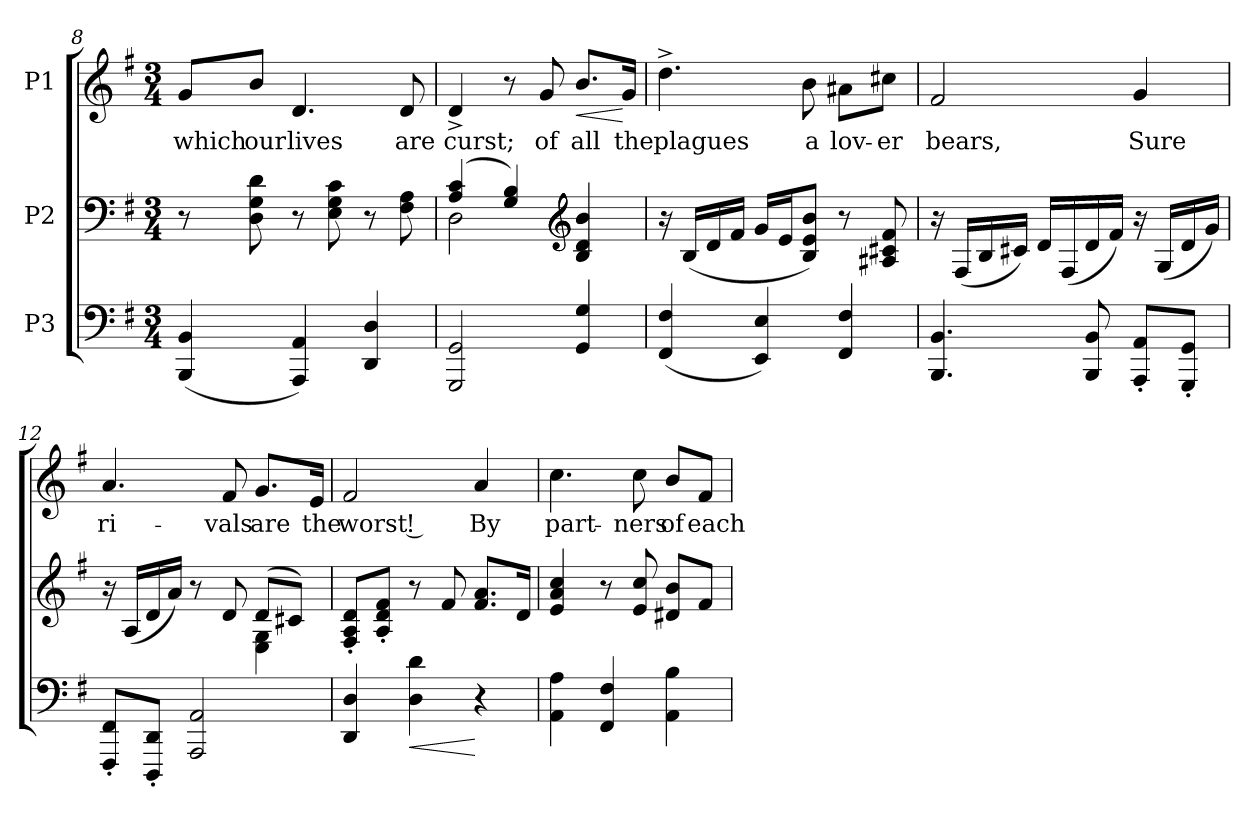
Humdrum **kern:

**kern	**dynam	**kern	**kern	**text	**dynam
*part3	*part3	*part2	*part1	*part1	*part1
*staff3	*staff3	*staff2	*staff1	*staff1	*staff1
*I"P3	*	*I"P2	*I"P1	*	*
*clefF4	*	*clefF4	*clefG2	*	*
*k[f#]	*	*k[f#]	*k[f#]	*	*
*G:	*	*G:	*G:	*	*
*M3/4	*	*M3/4	*M3/4	*	*
=8	=8	=8	=8	=8	=8
!	!	!	!	!LO:LY:b:color=#000000	!
(4BBBi/ 4BBi	.	8r	8gi/L	which	.
!	!	!	!	!LO:LY:b:color=#000000	!
.	.	8Di\ 8Gi 8di	8bi/J	our	.
!	!	!	!	!LO:LY:b:color=#000000	!
4AAAi/ 4AAi)	.	8r	4.di/	lives	.
.	.	8Ei\ 8Gi 8ci	.	.	.
4DDi/ 4Di	.	8r	.	.	.
!	!	!	!	!LO:LY:b:color=#000000	!
.	.	8F#i\ 8Ai	8di/	are	.
=9	=9	=9	=9	=9	=9
*	*	*^	*	*	*
!	!	!	!	!	!LO:LY:b:color=#000000	!
2GGGi/ 2GGi	.	(4Ai/ 4ci	2Di\	4d^i/	curst;	.
.	.	4Gi/ 4Bi)	.	8r	.	.
!	!	!	!	!	!LO:LY:b:color=#000000	!
.	.	.	.	8gi/	of	.
*	*	*clefG2	*	*	*	*
!	!	!	!	!	!LO:LY:b:color=#000000	!LO:HP:b
4GGi/ 4Gi	.	4Bi/ 4di 4bi	4ryy	8.bi/L	all	<
!	!	!	!	!	!LO:LY:b:color=#000000	!
.	.	.	.	16gi/Jk	the	[
*	*	*v	*v	*	*	*
!!LO:PB:g=z
=10	=10	=10	=10	=10	=10
!	!	!	!	!LO:LY:b:color=#000000	!
(4FF#i/ 4F#i	.	16r	4.dd^i\	plagues	.
.	.	(16Bi/LL	.	.	.
.	.	16di/	.	.	.
.	.	16f#i/JJ	.	.	.
4EEi/ 4Ei)	.	16gi/LL	.	.	.
.	.	16ei/J	.	.	.
!	!	!	!	!LO:LY:b:color=#000000	!
.	.	8Bi/ 8ei 8biJ)	8bi\	a	.
!	!	!	!	!LO:LY:b:color=#000000	!
4FF#i/ 4F#i	.	8r	8a#Xi\L	lov-	.
!	!	!	!	!LO:LY:b:color=#000000	!
.	.	8A#Xi/ 8c#Xi 8f#i	8cc#Xi\J	-er	.
=11	=11	=11	=11	=11	=11
!	!	!	!	!LO:LY:b:color=#000000	!
4.BBBi/ 4.BBi	.	16r	2f#i/	bears,	.
.	.	(16F#i/LL	.	.	.
.	.	16Bi/	.	.	.
.	.	16c#Xi/JJ)	.	.	.
.	.	16di/LL	.	.	.
.	.	(16F#i/	.	.	.
8BBBi/ 8BBi	.	16di/	.	.	.
.	.	16f#i/JJ)	.	.	.
!	!	!	!	!LO:LY:b:color=#000000	!
8AAAi/' 8AAi'L	.	16r	4gi/	Sure	.
.	.	(16Gi/LL	.	.	.
8GGGi/' 8GGi'J	.	16di/	.	.	.
.	.	16gi/JJ)	.	.	.
=12	=12	=12	=12	=12	=12
*	*	*^	*	*	*
!	!	!	!	!	!LO:LY:b:color=#000000	!
8FFF#i/' 8FF#i'L	.	16r	2ryy	4.ai/	ri-	.
.	.	(16Ai/LL	.	.	.	.
8DDDi/' 8DDi'J	.	16di/	.	.	.	.
.	.	16ai/JJ)	.	.	.	.
2AAAi/ 2AAi	.	8r	.	.	.	.
!	!	!	!	!	!LO:LY:b:color=#000000	!
.	.	8di/	.	8f#i/	-vals	.
!	!	!	!	!	!LO:LY:b:color=#000000	!
.	.	(8di/L	4Ei\ 4Gi	8.gi/L	are	.
.	.	8c#Xi/J)	.	.	.	.
!	!	!	!	!	!LO:LY:b:color=#000000	!
.	.	.	.	16ei/Jk	the	.
*	*	*v	*v	*	*	*
!!LO:LB:g=z
=13	=13	=13	=13	=13	=13
!	!	!	!	!LO:LY:b:color=#000000	!
4DDi/ 4Di	.	8F#i/' 8Ai' 8di'L	2f#i/	worst !	.
.	.	8Ai/' 8di' 8f#i'J	.	.	.
!	!LO:HP:b	!	!	!	!
4Di\ 4di	<	8r	.	.	.
.	.	8f#i/	.	.	.
!	!	!	!	!LO:LY:b:color=#000000	!
4r	[	8.f#i/ 8.aiL	4ai/	By	.
.	.	16di/Jk	.	.	.
=14	=14	=14	=14	=14	=14
!	!	!	!	!LO:LY:b:color=#000000	!
4AAi\ 4Ai	.	4ei/ 4ai 4cci	4.cci\	part-	.
4FF#i/ 4F#i	.	8r	.	.	.
!	!	!	!	!LO:LY:b:color=#000000	!
.	.	8ei/ 8cci	8cci\	-ners	.
!	!	!	!	!LO:LY:b:color=#000000	!
4AAi\ 4Bi	.	8d#Xi/ 8biL	8bi/L	of	.
!	!	!	!	!LO:LY:b:color=#000000	!
.	.	8f#i/J	8f#i/J	each	.
=	=	=	=	=	=
*-	*-	*-	*-	*-	*-
